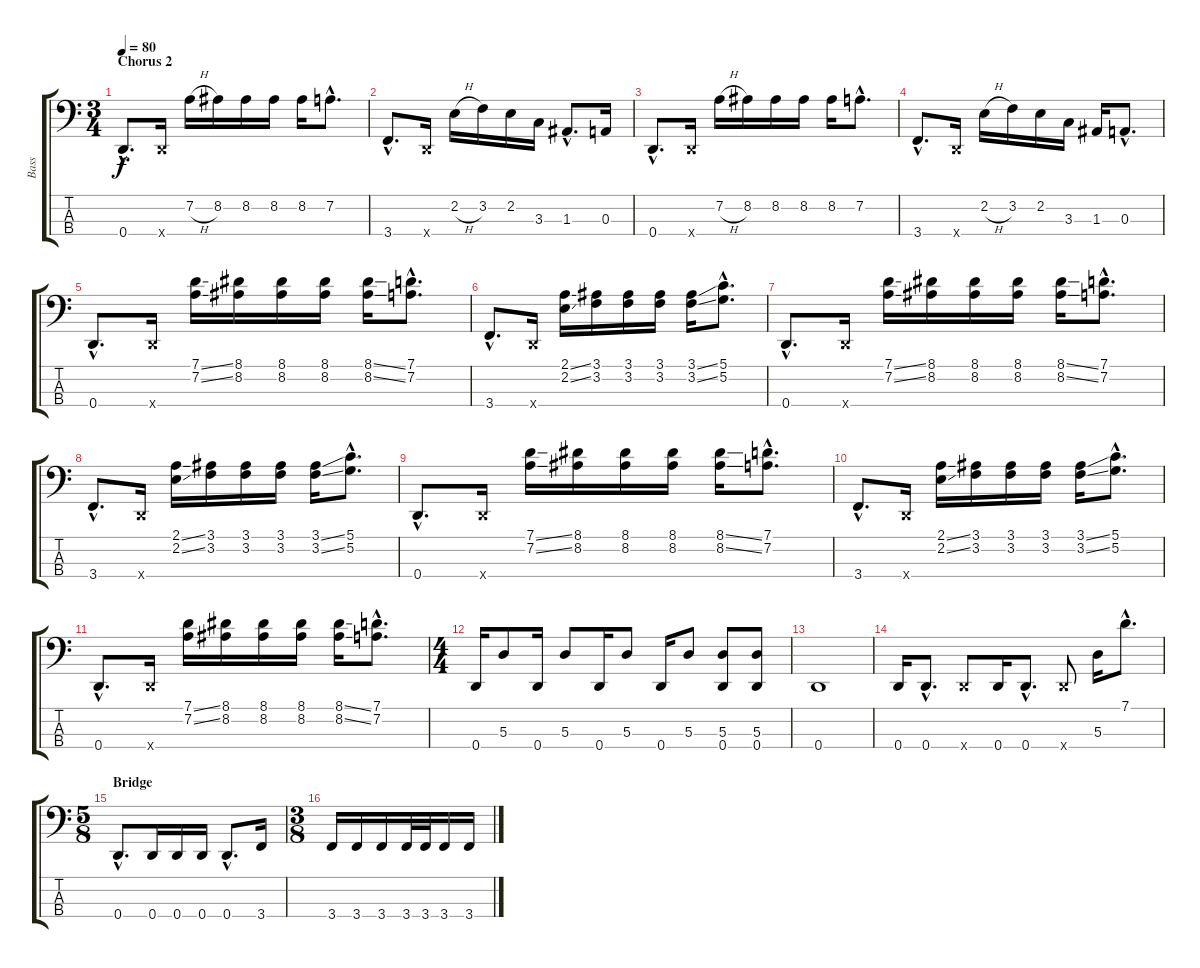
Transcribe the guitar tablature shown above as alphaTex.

\track ("Bass" "Bass") {instrument slapbass2}
\staff {score tabs}
\tuning (G2 D2 A1 D1) {hide}
\ts (3 4)
\section ("" "Chorus 2")
\tempo 80
\clef f4
\ks c
0.4{hac}.8{d dy f} 0.4{x}.16 7.2{h}.16 8.2.16 8.2.16 8.2.16 8.2.16 7.2{hac}.8{d} |
3.4{hac}.8{d} 0.4{x}.16 2.2{h}.16 3.2.16 2.2.16 3.3.16 1.3{hac}.8{d} 0.3.16 |
0.4{hac}.8{d} 0.4{x}.16 7.2{h}.16 8.2.16 8.2.16 8.2.16 8.2.16 7.2{hac}.8{d} |
3.4{hac}.8{d} 0.4{x}.16 2.2{h}.16 3.2.16 2.2.16 3.3.16 1.3.16 0.3{hac}.8{d} |
0.4{hac}.8{d} 0.4{x}.16 (7.1{ss} 7.2{ss}).16 (8.1 8.2).16 (8.1 8.2).16 (8.1 8.2).16 (8.1{ss} 8.2{ss}).16 (7.1{hac} 7.2{hac}).8{d} |
3.4{hac}.8{d} 0.4{x}.16 (2.1{ss} 2.2{ss}).16 (3.1 3.2).16 (3.1 3.2).16 (3.1 3.2).16 (3.1{ss} 3.2{ss}).16 (5.1{hac} 5.2{hac}).8{d} |
0.4{hac}.8{d} 0.4{x}.16 (7.1{ss} 7.2{ss}).16 (8.1 8.2).16 (8.1 8.2).16 (8.1 8.2).16 (8.1{ss} 8.2{ss}).16 (7.1{hac} 7.2{hac}).8{d} |
3.4{hac}.8{d} 0.4{x}.16 (2.1{ss} 2.2{ss}).16 (3.1 3.2).16 (3.1 3.2).16 (3.1 3.2).16 (3.1{ss} 3.2{ss}).16 (5.1{hac} 5.2{hac}).8{d} |
0.4{hac}.8{d} 0.4{x}.16 (7.1{ss} 7.2{ss}).16 (8.1 8.2).16 (8.1 8.2).16 (8.1 8.2).16 (8.1{ss} 8.2{ss}).16 (7.1{hac} 7.2{hac}).8{d} |
3.4{hac}.8{d} 0.4{x}.16 (2.1{ss} 2.2{ss}).16 (3.1 3.2).16 (3.1 3.2).16 (3.1 3.2).16 (3.1{ss} 3.2{ss}).16 (5.1{hac} 5.2{hac}).8{d} |
0.4{hac}.8{d} 0.4{x}.16 (7.1{ss} 7.2{ss}).16 (8.1 8.2).16 (8.1 8.2).16 (8.1 8.2).16 (8.1{ss} 8.2{ss}).16 (7.1{hac} 7.2{hac}).8{d} |
\ts (4 4)
0.4.16 5.3.8 0.4.16 5.3.8 0.4.16 5.3.8 0.4.16 5.3.8 (5.3 0.4).8 (5.3 0.4).8 |
0.4.1 |
0.4.16 0.4{hac}.8{d} 0.4{x}.8 0.4.16 0.4{hac}.8{d} 0.4{x}.8 5.3.16 7.1{hac}.8{d} |
\ts (5 8)
\section ("" "Bridge")
0.4{hac}.8{d} 0.4.16 0.4.16 0.4.16 0.4{hac}.8{d} 3.4.16 |
\ts (3 8)
3.4.16 3.4.16 3.4.16 3.4.32 3.4.32 3.4.16 3.4.16
